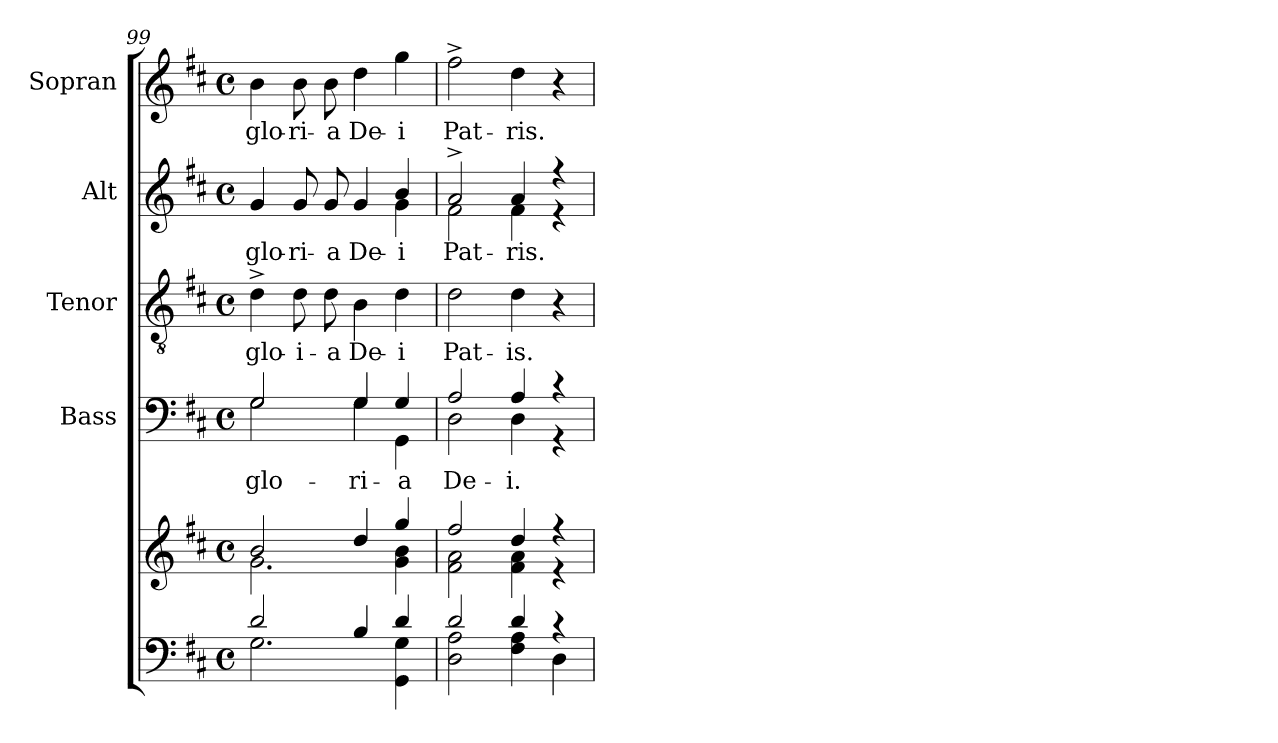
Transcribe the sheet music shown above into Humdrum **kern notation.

**kern	**kern	**kern	**text	**kern	**text	**kern	**text	**kern	**text
*part5	*part5	*part4	*part4	*part3	*part3	*part2	*part2	*part1	*part1
*staff6	*staff5	*staff4	*staff4	*staff3	*staff3	*staff2	*staff2	*staff1	*staff1
*	*	*I"Bass	*	*I"Tenor	*	*I"Alt	*	*I"Sopran	*
*	*	*I'B.	*	*I'T.	*	*I'A.	*	*I'S.	*
*clefF4	*clefG2	*clefF4	*	*clefGv2	*	*clefG2	*	*clefG2	*
*k[f#c#]	*k[f#c#]	*k[f#c#]	*	*k[f#c#]	*	*k[f#c#]	*	*k[f#c#]	*
*D:	*D:	*D:	*	*D:	*	*D:	*	*D:	*
*M4/4	*M4/4	*M4/4	*	*M4/4	*	*M4/4	*	*M4/4	*
*met(c)	*met(c)	*met(c)	*	*met(c)	*	*met(c)	*	*met(c)	*
=99	=99	=99	=99	=99	=99	=99	=99	=99	=99
*^	*^	*	*	*	*	*	*	*	*
!	!	!	!	!	!LO:LY:b	!	!LO:LY:b	!	!LO:LY:b	!	!LO:LY:b
*	*	*	*	*^	*	*	*	*^	*	*	*
2d/	2.G\	2b/	2.g\	2G/	2G\	glo-	4d^>\	glo-	4g/	2.ryy	glo-	4b\	glo-
!	!	!	!	!	!	!	!	!LO:LY:b	!	!	!LO:LY:b	!	!LO:LY:b
.	.	.	.	.	.	.	8d\	-i-	8g/	.	-ri-	8b\	-ri-
!	!	!	!	!	!	!	!	!LO:LY:b	!	!	!LO:LY:b	!	!LO:LY:b
.	.	.	.	.	.	.	8d\	-a	8g/	.	-a	8b\	-a
!	!	!	!	!	!	!LO:LY:b	!	!LO:LY:b	!	!	!LO:LY:b	!	!LO:LY:b
4B/	.	4dd/	.	4G/	4G\	-ri-	4B\	De-	4g/	.	De-	4dd\	De-
!	!	!	!	!	!	!LO:LY:b	!	!LO:LY:b	!	!	!LO:LY:b	!	!LO:LY:b
4d/	4GG\ 4G\	4gg/	4g\ 4b\	4G/	4GG\	-a	4d\	-i	4b/	4g\	-i	4gg\	-i
=100	=100	=100	=100	=100	=100	=100	=100	=100	=100	=100	=100	=100	=100
!	!	!	!	!	!	!LO:LY:b	!	!LO:LY:b	!	!	!LO:LY:b	!	!LO:LY:b
2d/	2D\ 2A\	2ff#/	2f#\ 2a\	2A/	2D\	De-	2d\	Pat-	2a^>/	2f#\	Pat-	2ff#^>\	Pat-
!	!	!	!	!	!	!LO:LY:b	!	!LO:LY:b	!	!	!LO:LY:b	!	!LO:LY:b
4d/	4F#\ 4A\	4dd/	4f#\ 4a\	4A/	4D\	-i.	4d\	-is.	4a/	4f#\	-ris.	4dd\	-ris.
4rc	4D\	4r	4r	4r	4r	.	4r	.	4r	4r	.	4r	.
*v	*v	*	*	*v	*v	*	*	*	*v	*v	*	*	*
*	*v	*v	*	*	*	*	*	*	*	*
=	=	=	=	=	=	=	=	=	=
*-	*-	*-	*-	*-	*-	*-	*-	*-	*-
